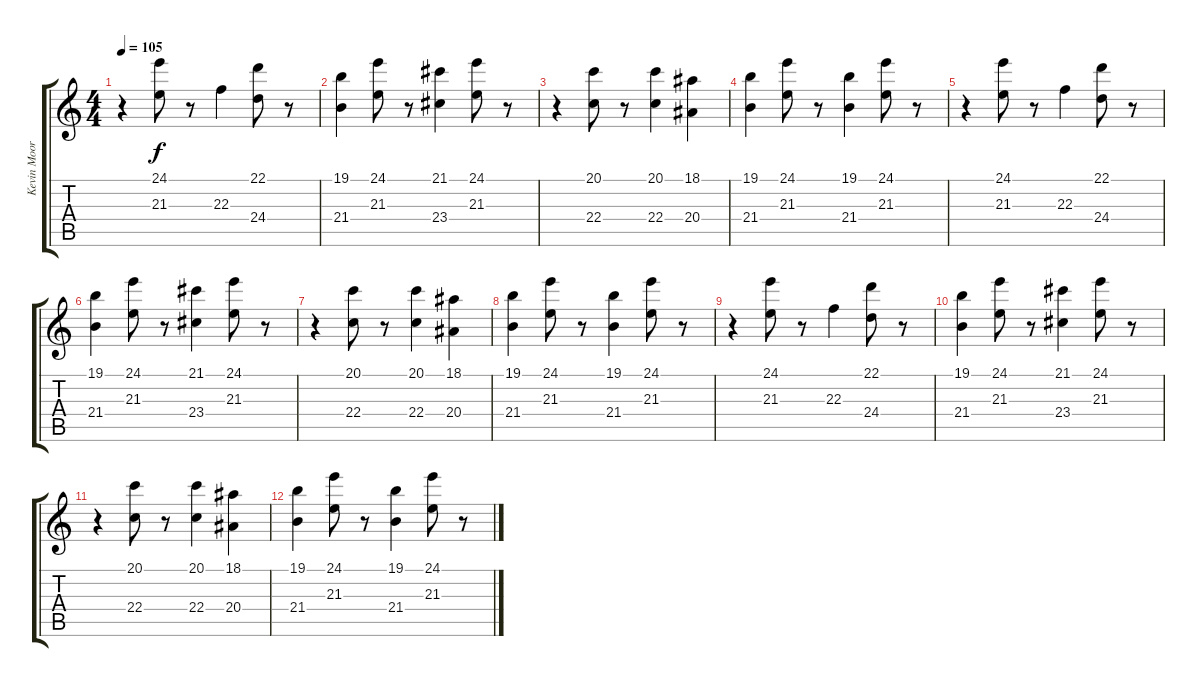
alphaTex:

\track ("Kevin Moore" "Kevin Moor") {instrument lead2sawtooth}
\staff {score tabs}
\tuning (E4 B3 G3 D3 A2 E2) {hide}
\ts (4 4)
\tempo 105
\clef g2
\ks c
r.4{dy f} (24.1 21.3).8 r.8 22.3.4 (22.1 24.4).8 r.8 |
(19.1 21.4).4 (24.1 21.3).8 r.8 (21.1 23.4).4 (24.1 21.3).8 r.8 |
r.4 (20.1 22.4).8 r.8 (20.1 22.4).4 (18.1 20.4).4 |
(19.1 21.4).4 (24.1 21.3).8 r.8 (19.1 21.4).4 (24.1 21.3).8 r.8 |
r.4 (24.1 21.3).8 r.8 22.3.4 (22.1 24.4).8 r.8 |
(19.1 21.4).4 (24.1 21.3).8 r.8 (21.1 23.4).4 (24.1 21.3).8 r.8 |
r.4 (20.1 22.4).8 r.8 (20.1 22.4).4 (18.1 20.4).4 |
(19.1 21.4).4 (24.1 21.3).8 r.8 (19.1 21.4).4 (24.1 21.3).8 r.8 |
r.4 (24.1 21.3).8 r.8 22.3.4 (22.1 24.4).8 r.8 |
(19.1 21.4).4 (24.1 21.3).8 r.8 (21.1 23.4).4 (24.1 21.3).8 r.8 |
r.4 (20.1 22.4).8 r.8 (20.1 22.4).4 (18.1 20.4).4 |
(19.1 21.4).4 (24.1 21.3).8 r.8 (19.1 21.4).4 (24.1 21.3).8 r.8
